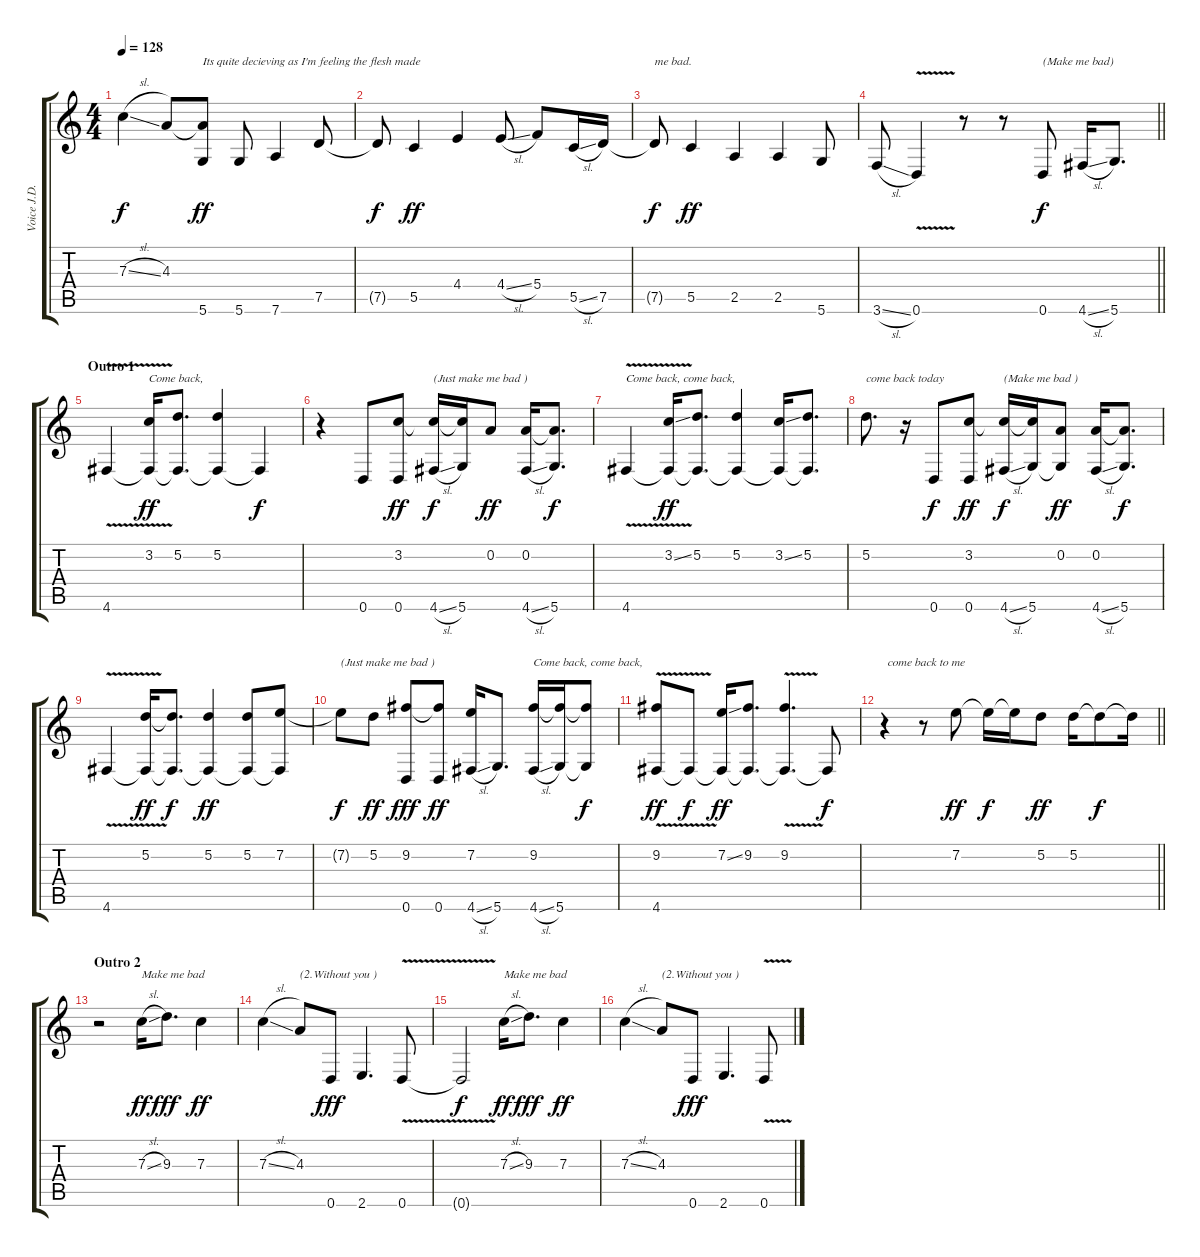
\track ("Voice J.D./Smith" "Voice J.D.") {instrument distortionguitar}
\staff {score tabs}
\tuning (D4 A3 F3 C3 G2 D2) {hide}
\ts (4 4)
\tempo 128
\clef g2
\ks c
7.3{sl}.4{dy f} 4.3.8 (4.3{t} 5.6).8{txt "Its quite decieving as I'm feeling the flesh made" dy ff} 5.6.8 7.6.4 7.5.8 |
7.5{t}.8{dy f} 5.5.4{dy ff} 4.4.4 4.4{sl}.8 5.4.8 5.5{sl}.16 7.5.16 |
7.5{t}.8{txt "me bad. " dy f} 5.5.4{dy ff} 2.5.4 2.5.4 5.6.8 |
\barLineRight lightlight
3.6{sl}.8 0.6{v}.4 r.8 r.8 0.6.8{txt "(Make me bad)" dy f} 4.6{sl}.16 5.6.8{d} |
\section ("" "Outro 1")
4.6{v}.4 (3.2 4.6{t}).16{txt "Come back," dy ff} (5.2 4.6{t}).8{d} (5.2 4.6{t}).4 4.6{t}.4{dy f} |
r.4{txt ""} 0.6.8 (3.2 0.6).8{dy ff} (3.2{t} 4.6{sl}).16{txt "(Just make me bad )" dy f} (3.2{t} 5.6).16 0.2.8{dy ff} (0.2 4.6{sl}).16 (0.2{t} 5.6).8{d dy f} |
4.6{v}.4{txt "Come back, come back, "} (3.2{ss} 4.6{t}).16{dy ff} (5.2 4.6{t}).8{d} (5.2 4.6{t}).4 (3.2{ss} 4.6{t}).16 (5.2 4.6{t}).8{d} |
5.2.8{d txt "come back today"} r.16 0.6.8{dy f} (3.2 0.6).8{dy ff} (3.2{t} 4.6{sl}).16{txt "(Make me bad )" dy f} (3.2{t} 5.6).16 (0.2 5.6{t}).8{dy ff} (0.2 4.6{sl}).16 (0.2{t} 5.6).8{d dy f} |
4.6{v}.4{txt ""} (5.2 4.6{t}).16{dy ff} (5.2{t} 4.6{t}).8{d dy f} (5.2 4.6{t}).4{dy ff} (5.2 4.6{t}).8 (7.2 4.6{t}).8 |
7.2{t}.8{txt "(Just make me bad )" dy f} 5.2.8{dy ff} (9.2 0.6).8{dy fff} (9.2{t} 0.6).8{dy ff} (7.2 4.6{sl}).16 5.6.8{d} (9.2 4.6{sl}).16{txt "Come back, come back,"} (9.2{t} 5.6).16 (9.2{t} 5.6{t}).8{dy f} |
(9.2 4.6{v}).8{dy ff} 4.6{t}.8{dy f} (7.2{ss} 4.6{t}).16{dy ff} (9.2 4.6{t}).8{d} (9.2{v} 4.6{t}).4{d} 4.6{t}.8{dy f} |
\barLineRight lightlight
r.4{txt " come back to me"} r.8 7.2.8{dy ff} 7.2{t}.16{dy f} 7.2{t}.16 5.2.8{dy ff} 5.2.16 5.2{t}.8{dy f} 5.2{t}.16 |
\section ("" "Outro 2")
r.2 7.3{sl}.16{txt "Make me bad" dy ff} 9.3.8{d dy fff} 7.3.4{dy ff} |
7.3{sl}.4 4.3.8{txt "(2.Without you )"} 0.6.8{dy fff} 2.6.4{d} 0.6{v}.8 |
0.6{t}.2{dy f} 7.3{sl}.16{txt "Make me bad" dy ff} 9.3.8{d dy fff} 7.3.4{dy ff} |
7.3{sl}.4 4.3.8{txt "(2.Without you )"} 0.6.8{dy fff} 2.6.4{d} 0.6{v}.8
